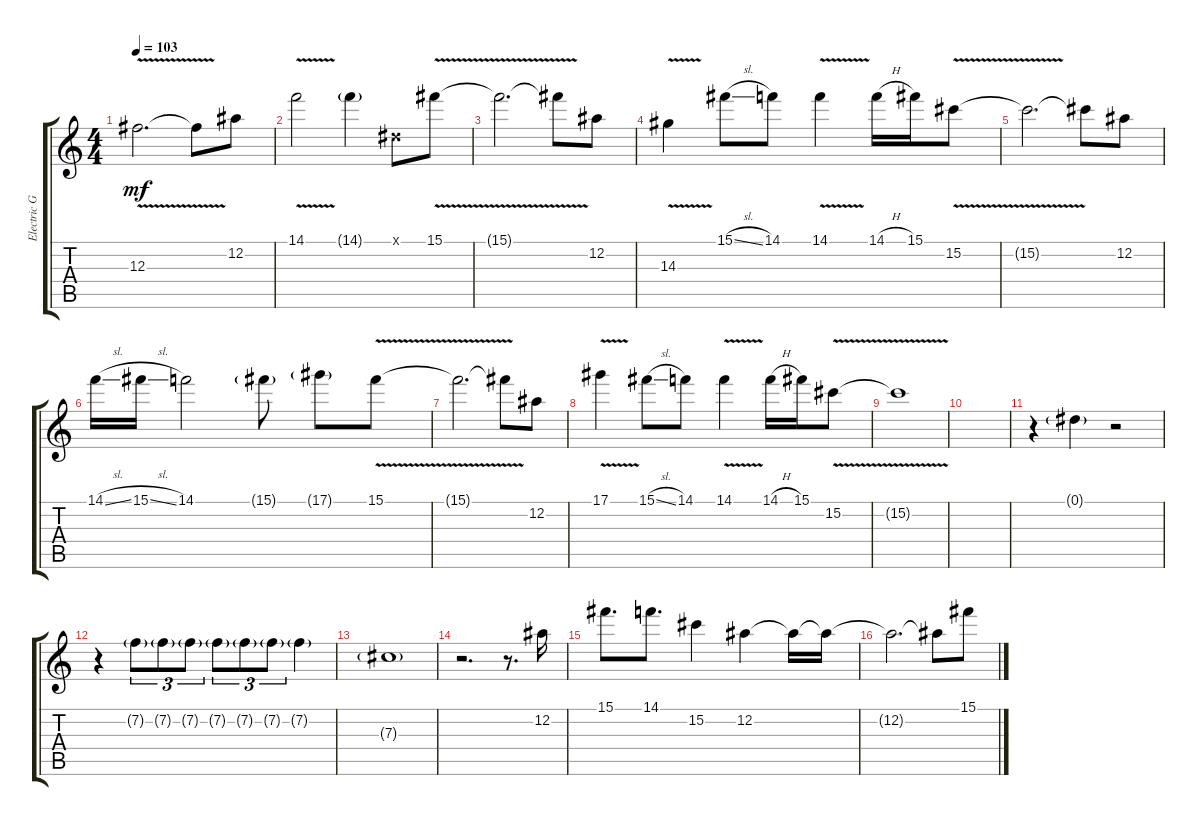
\track ("Electric Guitar" "Electric G") {instrument electricguitarclean}
\staff {score tabs}
\tuning (Eb4 Bb3 Gb3 Db3 Ab2 Eb2) {hide}
\ts (4 4)
\tempo 103
\clef g2
\ks c
12.3{v t}.2{d dy mf} 12.3{t}.8 12.2.8 |
14.1{v}.2 14.1{g}.4 0.1{x}.8 15.1{v}.8 |
15.1{v t}.2{d} 15.1{t}.8 12.2.8 |
14.3{v}.4 15.1{sl}.8 14.1.8 14.1{v}.4 14.1{h}.16 15.1.16 15.2{v}.8 |
15.2{t}.2{d} 15.2{t}.8 12.2.8 |
14.1{sl}.16 15.1{sl}.16 14.1.2 15.1{g}.8 17.1{g}.8 15.1{v}.8 |
15.1{v t}.2{d} 15.1{t}.8 12.2.8 |
17.1{v}.4 15.1{sl}.8 14.1.8 14.1{v}.4 14.1{h}.16 15.1.16 15.2{v}.8 |
15.2{v t}.1 |
|
r.4 0.1{g}.4 r.2 |
r.4 7.2{g}.8{tu (3 2)} 7.2{g}.8{tu (3 2)} 7.2{g}.8{tu (3 2)} 7.2{g}.8{tu (3 2)} 7.2{g}.8{tu (3 2)} 7.2{g}.8{tu (3 2)} 7.2{g}.4 |
7.3{g}.1 |
r.2{d} r.8{d} 12.2.16 |
15.1.8{d} 14.1.8{d} 15.2.4 12.2.4 12.2{t}.16 12.2{t}.16 |
12.2{t}.2{d} 12.2{t}.8 15.1.8
